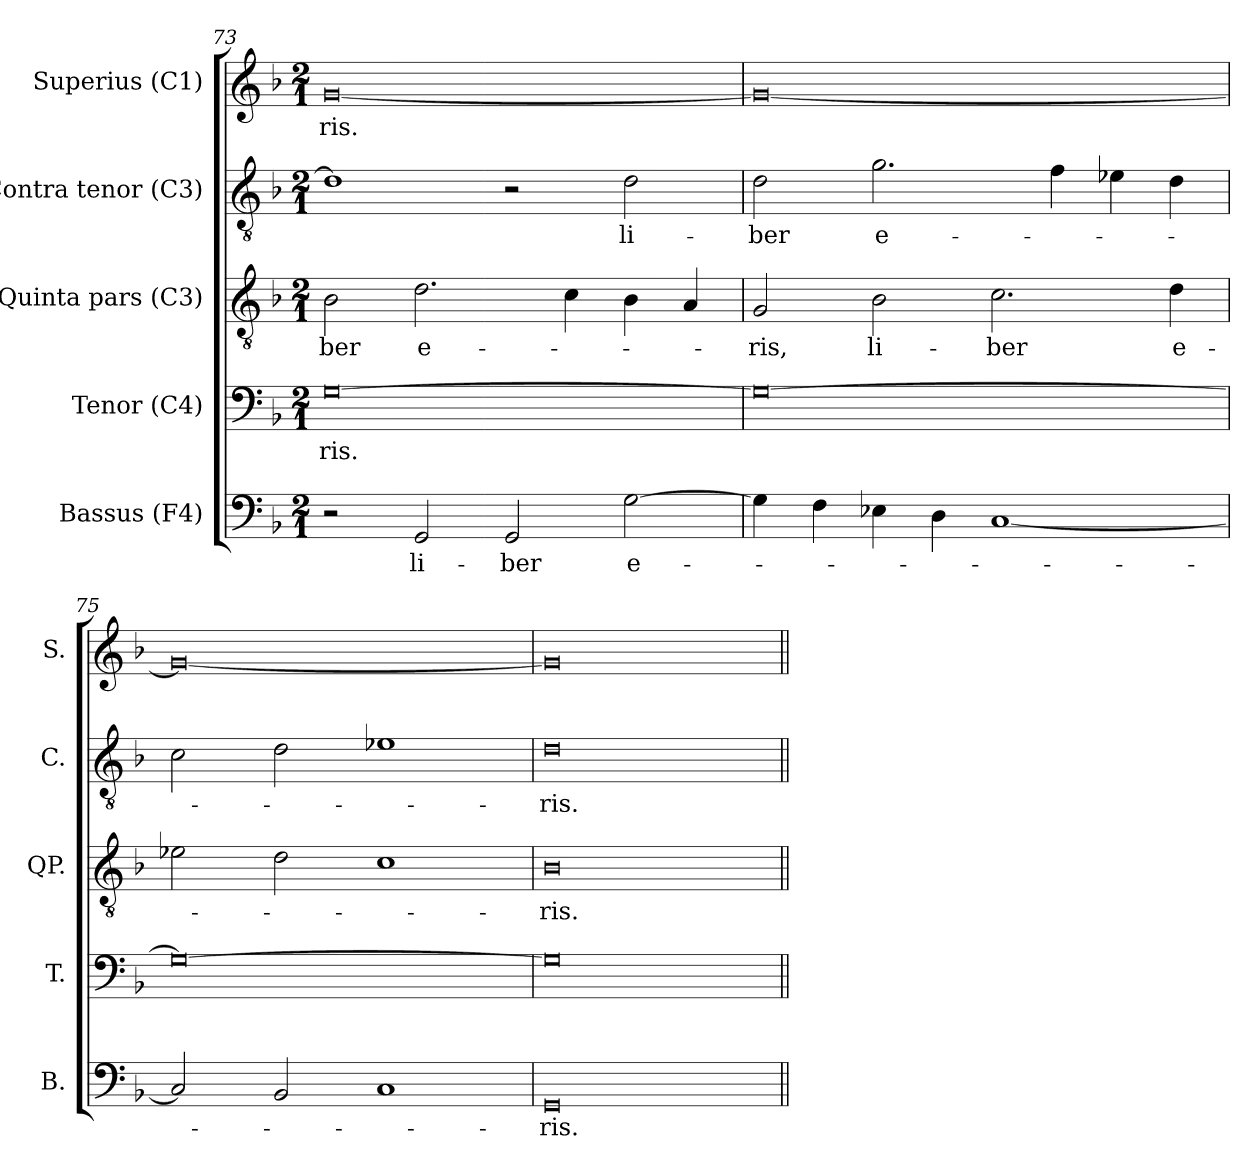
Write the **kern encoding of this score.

**kern	**text	**kern	**text	**kern	**text	**kern	**text	**kern	**text
*part5	*part5	*part4	*part4	*part3	*part3	*part2	*part2	*part1	*part1
*staff5	*staff5	*staff4	*staff4	*staff3	*staff3	*staff2	*staff2	*staff1	*staff1
*I"Bassus (F4)	*	*I"Tenor (C4)	*	*I"Quinta pars (C3)	*	*I"Contra tenor (C3)	*	*I"Superius (C1)	*
*I'B.	*	*I'T.	*	*I'QP.	*	*I'C.	*	*I'S.	*
!!LO:PB:g=z
*clefF4	*	*clefF4	*	*clefGv2	*	*clefGv2	*	*clefG2	*
*	*	*ITrd7c12	*	*ITrd7c12	*	*ITrd7c12	*	*	*
*k[b-]	*	*k[b-]	*	*k[b-]	*	*k[b-]	*	*k[b-]	*
*F:	*	*F:	*	*F:	*	*F:	*	*F:	*
*M2/1	*	*M2/1	*	*M2/1	*	*M2/1	*	*M2/1	*
=73	=73	=73	=73	=73	=73	=73	=73	=73	=73
!	!	!	!LO:LY:b:color=#000000	!	!	!	!	!	!
!	!	!	!	!	!LO:LY:b:color=#000000	!	!	!	!
!	!	!	!	!	!	!	!	!	!LO:LY:b:color=#000000
2r	.	[0GGi	-ris.	2BB-i\	-ber	1Di]	.	[0gi	-ris.
!	!LO:LY:b:color=#000000	!	!	!	!	!	!	!	!
!	!	!	!	!	!LO:LY:b:color=#000000	!	!	!	!
2GGi/	li-	.	.	2.Di\	e-	.	.	.	.
!	!LO:LY:b:color=#000000	!	!	!	!	!	!	!	!
2GGi/	-ber	.	.	.	.	2r	.	.	.
.	.	.	.	4Ci\	.	.	.	.	.
!	!LO:LY:b:color=#000000	!	!	!	!	!	!	!	!
!	!	!	!	!	!	!	!LO:LY:b:color=#000000	!	!
[2Gi\	e-	.	.	4BB-i\	.	2Di\	li-	.	.
.	.	.	.	4AAi/	.	.	.	.	.
=74	=74	=74	=74	=74	=74	=74	=74	=74	=74
!	!	!	!	!	!LO:LY:b:color=#000000	!	!	!	!
!	!	!	!	!	!	!	!LO:LY:b:color=#000000	!	!
4Gi\]	.	0GGi_	.	2GGi/	-ris,	2Di\	-ber	0gi_	.
4Fi\	.	.	.	.	.	.	.	.	.
!	!	!	!	!	!LO:LY:b:color=#000000	!	!	!	!
!	!	!	!	!	!	!	!LO:LY:b:color=#000000	!	!
4E-Xi\	.	.	.	2BB-i\	li-	2.Gi\	e-	.	.
4Di\	.	.	.	.	.	.	.	.	.
!	!	!	!	!	!LO:LY:b:color=#000000	!	!	!	!
[1Ci	.	.	.	2.Ci\	-ber	.	.	.	.
.	.	.	.	.	.	4Fi\	.	.	.
.	.	.	.	.	.	4E-i\	.	.	.
!	!	!	!	!	!LO:LY:b:color=#000000	!	!	!	!
.	.	.	.	4Di\	e-	4Di\	.	.	.
=75	=75	=75	=75	=75	=75	=75	=75	=75	=75
2Ci/]	.	0GGi_	.	2E-i\	.	2Ci\	.	0gi_	.
2BB-i/	.	.	.	2Di\	.	2Di\	.	.	.
1Ci	.	.	.	1Ci	.	1E-i	.	.	.
=76	=76	=76	=76	=76	=76	=76	=76	=76	=76
!	!LO:LY:b:color=#000000	!	!	!	!	!	!	!	!
!	!	!	!	!	!LO:LY:b:color=#000000	!	!	!	!
!	!	!	!	!	!	!	!LO:LY:b:color=#000000	!	!
0GGi	-ris.	0GGi]	.	0BB-i	-ris.	0Di	-ris.	0gi]	.
=||	=||	=||	=||	=||	=||	=||	=||	=||	=||
*-	*-	*-	*-	*-	*-	*-	*-	*-	*-
